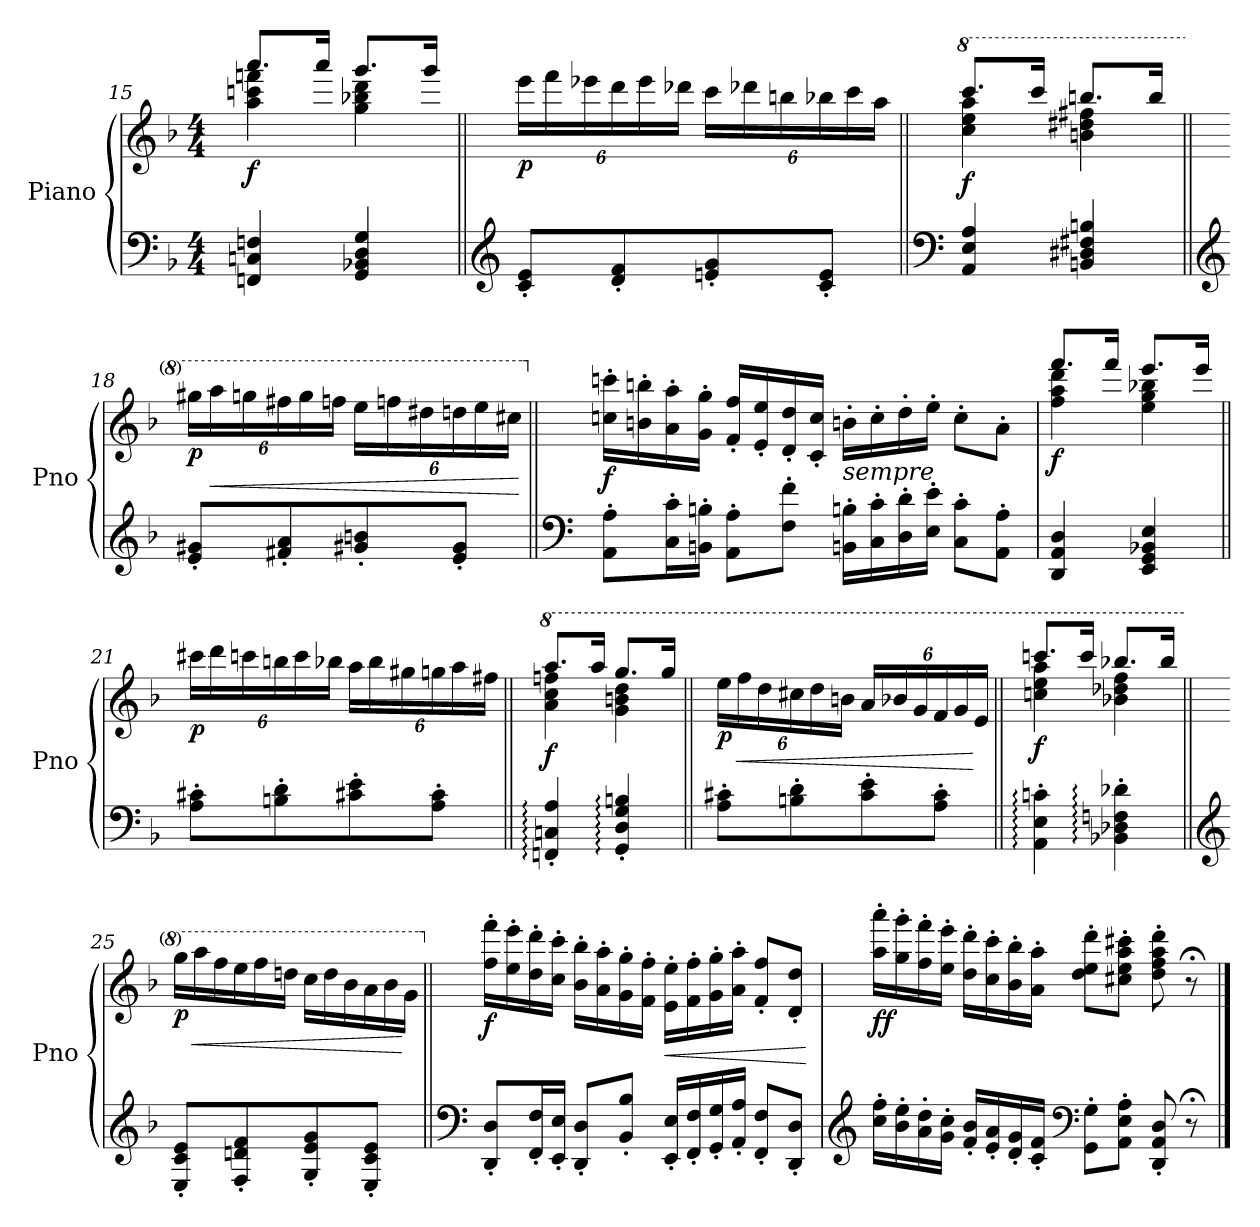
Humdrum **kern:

**kern	**kern	**dynam
*part1	*part1	*part1
*staff2	*staff1	*staff1/2
*I"Piano	*	*
*I'Pno	*	*
*clefF4	*clefG2	*
*k[b-]	*k[b-]	*
*M4/4	*M4/4	*
=15	=15	=15
*	*^	*
!	!	!	!LO:DY:b
4FFn/ 4Cn/ 4Fn/	8.aaa/L	4aa\ 4cccn\ 4fffn\	f
.	16aaa/Jk	.	.
4GG/ 4BB-X/ 4D/ 4G/	8.ggg/L	4gg\ 4bb-X\ 4ddd\	.
.	16ggg/Jk	.	.
*	*v	*v	*
!!LO:PB:g=z
=16||	=16||	=16||
*clefG2	*	*
*	*Xbrackettup	*
!	!	!LO:DY:b
8c/' 8e/'L	24eee\LL	p
.	24fff\	.
.	24eee-X\	.
8d/' 8f/'	24ddd\	.
.	24eee-\	.
.	24ddd-X\JJ	.
8en/' 8g/'	24ccc\LL	.
.	24ddd-X\	.
.	24bbn\	.
8c/' 8e/'J	24bb-X\	.
.	24ccc\	.
.	24aa\JJ	.
=17||	=17||	=17||
*clefF4	*	*
*	*8va	*
*	*^	*
!	!	!	!LO:DY:a=2
4AA/ 4E/ 4A/	8.cccc/L	4ccc\ 4eee\ 4aaa\	f
.	16cccc/Jk	.	.
4BBn/ 4D#X/ 4F#X/ 4Bn/	8.bbbn/L	4bbn\ 4ddd#X\ 4fff#X\	.
.	16bbb/Jk	.	.
*	*v	*v	*
=18||	=18||	=18||
*clefG2	*	*
!	!	!LO:DY:b
8e/' 8g#X/'L	24ggg#X\LL	p
!	!	!LO:HP:b
.	24aaa\	<
.	24gggn\	.
8f#X/' 8a/'	24fff#X\	.
.	24ggg\	.
.	24fffn\JJ	.
8g#X/' 8bn/'	24eee\LL	.
.	24fffn\	.
.	24ddd#X\	.
8e/' 8g#/'J	24dddn\	.
.	24eee\	.
.	24ccc#X\JJ	.
.	.	[
!!LO:LB:g=z
=19||	=19||	=19||
*clefF4	*	*
*	*X8va	*
!	!	!LO:DY:b
8AA\' 8A\'L	16ccn\' 16cccn\'LL	f
.	16bn\' 16bbn\'	.
16C\' 16c\'L	16a\' 16aa\'	.
16BBn\' 16Bn\'JJ	16g\' 16gg\'JJ	.
8AA\' 8A\'L	16f/' 16ff/'LL	.
.	16e/' 16ee/'	.
8F\' 8f\'J	16d/' 16dd/'	.
.	16c/' 16cc/'JJ	.
!	!LO:TX:b:i:t=sempre	!
16BBn\' 16Bn\'LL	16bn'\LL	.
16C\' 16c\'	16cc'\	.
16D\' 16d\'	16dd'\	.
16E\' 16e\'JJ	16ee'\JJ	.
8C\' 8c\'L	8cc'\L	.
8AA\' 8A\'J	8a'\J	.
=20	=20	=20
*	*^	*
!	!	!	!LO:DY:b
4DD/ 4AA/ 4D/	8.fff/L	4ff\ 4aa\ 4ddd\	f
.	16fff/Jk	.	.
4EE/ 4GG/ 4BB-X/ 4E/	8.eee/L	4ee\ 4gg\ 4bb-X\	.
.	16eee/Jk	.	.
*	*v	*v	*
=21||	=21||	=21||
!	!	!LO:DY:b
8A\' 8c#X\'L	24ccc#X\LL	p
.	24ddd\	.
.	24cccn\	.
8Bn\' 8d\'	24bbn\	.
.	24ccc\	.
.	24bb-X\JJ	.
8c#X\' 8e\'	24aa\LL	.
.	24bb-\	.
.	24gg#X\	.
8A\' 8c#\'J	24ggn\	.
.	24aa\	.
.	24ff#X\JJ	.
!!LO:LB:g=z
=22||	=22||	=22||
*	*8va	*
*	*^	*
!	!	!	!LO:DY:b
4FFn/:' 4Cn/:' 4A/:'	8.aaa/L	4aa\ 4ccc\ 4fffn\	f
.	16aaa/Jk	.	.
4GG/:' 4D/:' 4G/:' 4Bn/:'	8.ggg/L	4gg\ 4bbn\ 4ddd\	.
.	16ggg/Jk	.	.
*	*v	*v	*
=23||	=23||	=23||
!	!	!LO:DY:b
8A\' 8c#X\'L	24eee\LL	p
!	!	!LO:HP:b
.	24fff\	<
.	24ddd\	.
8Bn\' 8d\'	24ccc#X\	.
.	24ddd\	.
.	24bbn\JJ	.
8c#\' 8e\'	24aa/LL	.
.	24bb-X/	.
.	24gg/	.
8A\' 8c#\'J	24ff/	.
.	24gg/	.
.	24ee/JJ	[
=24||	=24||	=24||
*	*^	*
!	!	!	!LO:DY:b
4AA\:' 4E\:' 4cn\:'	8.ccccn/L	4cccn\ 4eee\ 4aaa\	f
.	16cccc/Jk	.	.
4BB-X\:' 4D-X\:' 4Fn\:' 4d-X\:'	8.bbb-X/L	4bb-X\ 4ddd-X\ 4fff\	.
.	16bbb-/Jk	.	.
*	*v	*v	*
=25||	=25||	=25||
*clefG2	*	*
*	*Xtuplet	*
!	!	!LO:DY:b
8E/' 8c/' 8e/'L	24ggg\LL	p
!	!	!LO:HP:b
.	24aaa\	<
.	24fff\	.
8F/' 8dn/' 8f/'	24eee\	.
.	24fff\	.
.	24dddn\JJ	.
8G/' 8e/' 8g/'	24ccc\LL	.
.	24ddd\	.
.	24bb-\	.
8E/' 8c/' 8e/'J	24aa\	.
.	24bb-\	.
.	24gg\JJ	[
!!LO:LB:g=z
=26||	=26||	=26||
*clefF4	*	*
*	*X8va	*
!	!	!LO:DY:b
8DD/' 8D/'L	16ff\' 16fff\'LL	f
.	16ee\' 16eee\'	.
16FF/' 16F/'L	16dd\' 16ddd\'	.
16EE/' 16E/'JJ	16cc\' 16ccc\'JJ	.
8DD/' 8D/'L	16b-\' 16bb-\'LL	.
.	16a\' 16aa\'	.
8BB-/' 8B-/'J	16g\' 16gg\'	.
.	16f\' 16ff\'JJ	.
!	!	!LO:HP:b
16EE/' 16E/'LL	16e\' 16ee\'LL	<
16FF/' 16F/'	16f\' 16ff\'	.
16GG/' 16G/'	16g\' 16gg\'	.
16AA/' 16A/'JJ	16a\' 16aa\'JJ	.
8FF/' 8F/'L	8f/' 8ff/'L	.
8DD/' 8D/'J	8d/' 8dd/'J	.
.	.	[
=27	=27	=27
*clefG2	*	*
!	!	!LO:DY:b
16cc\' 16ff\'LL	16aa\' 16aaa\'LL	ff
16b-\' 16ee\'	16gg\' 16ggg\'	.
16a\' 16dd\'	16ff\' 16fff\'	.
16g\' 16cc\'JJ	16ee\' 16eee\'JJ	.
16f/' 16b-/'LL	16dd\' 16ddd\'LL	.
16e/' 16a/'	16cc\' 16ccc\'	.
16d/' 16g/'	16b-\' 16bb-\'	.
16c/' 16f/'JJ	16a\' 16aa\'JJ	.
*clefF4	*	*
8GG\' 8G\'L	8dd\' 8ee\' 8ddd\'L	.
8AA\' 8E\' 8A\'J	8cc#X\' 8ee\' 8aa\' 8ccc#X\'J	.
8DD/' 8AA/' 8D/'	8dd\' 8ff\' 8aa\' 8ddd\'	.
8r;<	8r;<	.
==	==	==
*-	*-	*-
